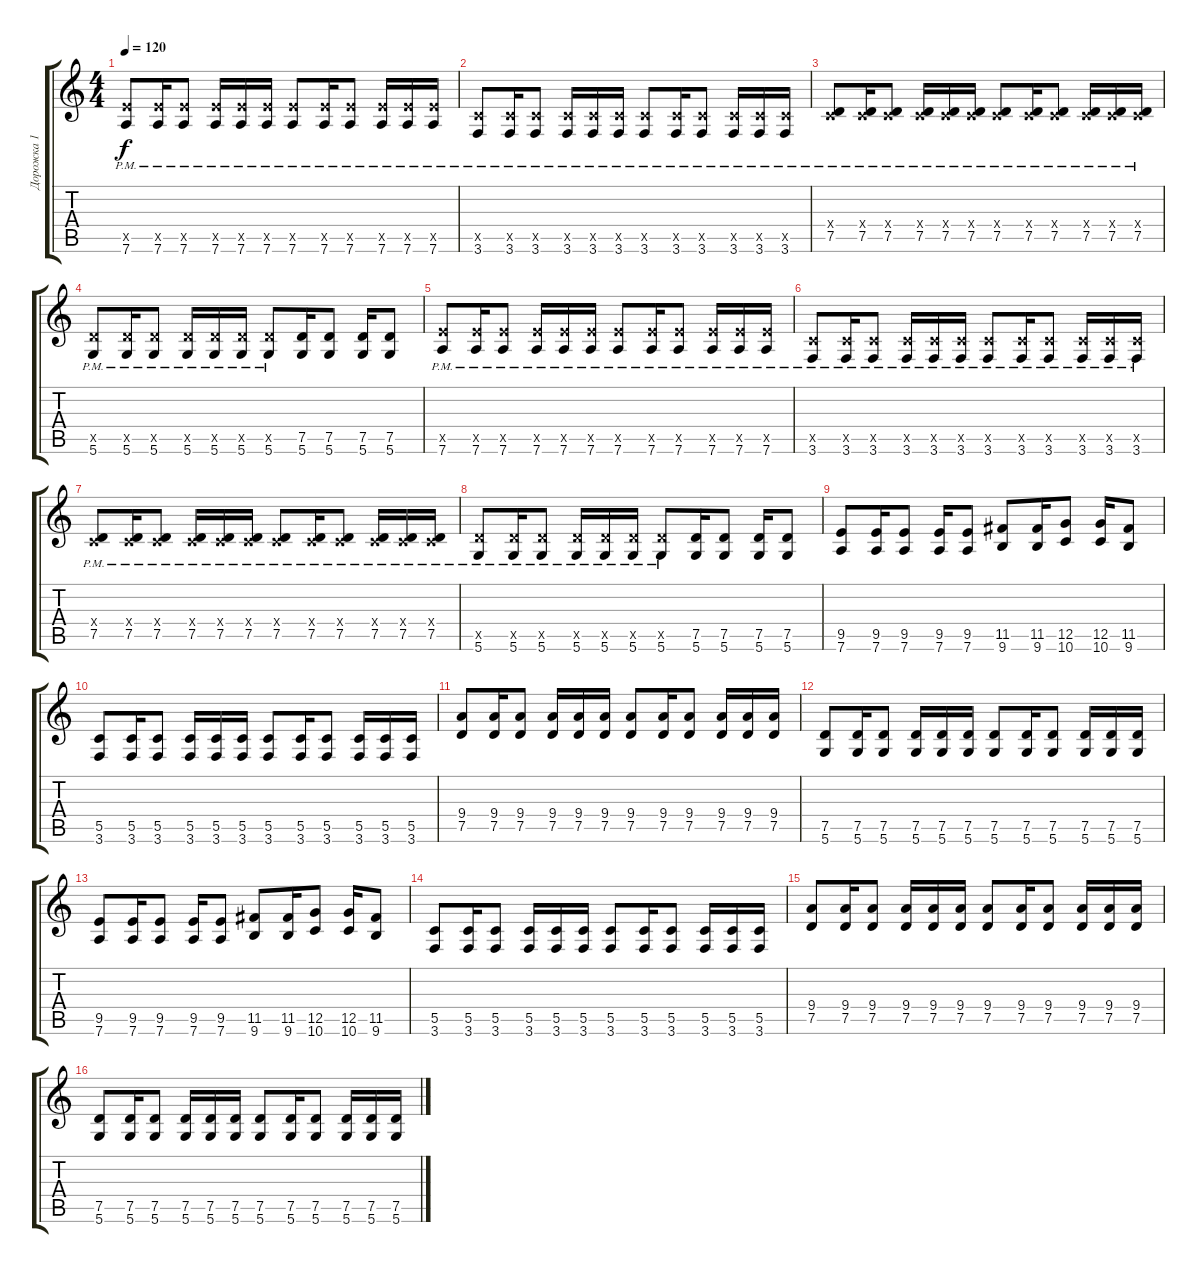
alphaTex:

\track ("Дорожка 1" "Дорожка 1") {instrument overdrivenguitar}
\staff {score tabs}
\tuning (D4 A3 F3 C3 G2 D2) {hide}
\ts (4 4)
\tempo 120
\clef g2
\ks c
(9.5{x} 7.6{pm}).8{dy f} (9.5{x} 7.6{pm}).16 (9.5{x} 7.6{pm}).8 (9.5{x} 7.6{pm}).16 (9.5{x} 7.6{pm}).16 (9.5{x} 7.6{pm}).16 (9.5{x} 7.6{pm}).8 (9.5{x} 7.6{pm}).16 (9.5{x} 7.6{pm}).8 (9.5{x} 7.6{pm}).16 (9.5{x} 7.6{pm}).16 (9.5{x} 7.6{pm}).16 |
(5.5{x} 3.6{pm}).8 (5.5{x} 3.6{pm}).16 (5.5{x} 3.6{pm}).8 (5.5{x} 3.6{pm}).16 (5.5{x} 3.6{pm}).16 (5.5{x} 3.6{pm}).16 (5.5{x} 3.6{pm}).8 (5.5{x} 3.6{pm}).16 (5.5{x} 3.6{pm}).8 (5.5{x} 3.6{pm}).16 (5.5{x} 3.6{pm}).16 (5.5{x} 3.6{pm}).16 |
(0.4{x} 7.5{pm}).8 (0.4{x} 7.5{pm}).16 (0.4{x} 7.5{pm}).8 (0.4{x} 7.5{pm}).16 (0.4{x} 7.5{pm}).16 (0.4{x} 7.5{pm}).16 (0.4{x} 7.5{pm}).8 (0.4{x} 7.5{pm}).16 (0.4{x} 7.5{pm}).8 (0.4{x} 7.5{pm}).16 (0.4{x} 7.5{pm}).16 (0.4{x} 7.5{pm}).16 |
(7.5{x} 5.6{pm}).8 (7.5{x} 5.6{pm}).16 (7.5{x} 5.6{pm}).8 (7.5{x} 5.6{pm}).16 (7.5{x} 5.6{pm}).16 (7.5{x} 5.6{pm}).16 (7.5{x} 5.6{pm}).8 (7.5 5.6).16 (7.5 5.6).8 (7.5 5.6).16 (7.5 5.6).8 |
(9.5{x} 7.6{pm}).8 (9.5{x} 7.6{pm}).16 (9.5{x} 7.6{pm}).8 (9.5{x} 7.6{pm}).16 (9.5{x} 7.6{pm}).16 (9.5{x} 7.6{pm}).16 (9.5{x} 7.6{pm}).8 (9.5{x} 7.6{pm}).16 (9.5{x} 7.6{pm}).8 (9.5{x} 7.6{pm}).16 (9.5{x} 7.6{pm}).16 (9.5{x} 7.6{pm}).16 |
(5.5{x} 3.6{pm}).8 (5.5{x} 3.6{pm}).16 (5.5{x} 3.6{pm}).8 (5.5{x} 3.6{pm}).16 (5.5{x} 3.6{pm}).16 (5.5{x} 3.6{pm}).16 (5.5{x} 3.6{pm}).8 (5.5{x} 3.6{pm}).16 (5.5{x} 3.6{pm}).8 (5.5{x} 3.6{pm}).16 (5.5{x} 3.6{pm}).16 (5.5{x} 3.6{pm}).16 |
(0.4{x} 7.5{pm}).8 (0.4{x} 7.5{pm}).16 (0.4{x} 7.5{pm}).8 (0.4{x} 7.5{pm}).16 (0.4{x} 7.5{pm}).16 (0.4{x} 7.5{pm}).16 (0.4{x} 7.5{pm}).8 (0.4{x} 7.5{pm}).16 (0.4{x} 7.5{pm}).8 (0.4{x} 7.5{pm}).16 (0.4{x} 7.5{pm}).16 (0.4{x} 7.5{pm}).16 |
(7.5{x} 5.6{pm}).8 (7.5{x} 5.6{pm}).16 (7.5{x} 5.6{pm}).8 (7.5{x} 5.6{pm}).16 (7.5{x} 5.6{pm}).16 (7.5{x} 5.6{pm}).16 (7.5{x} 5.6{pm}).8 (7.5 5.6).16 (7.5 5.6).8 (7.5 5.6).16 (7.5 5.6).8 |
(9.5 7.6).8 (9.5 7.6).16 (9.5 7.6).8 (9.5 7.6).16 (9.5 7.6).8 (11.5 9.6).8 (11.5 9.6).16 (12.5 10.6).8 (12.5 10.6).16 (11.5 9.6).8 |
(5.5 3.6).8 (5.5 3.6).16 (5.5 3.6).8 (5.5 3.6).16 (5.5 3.6).16 (5.5 3.6).16 (5.5 3.6).8 (5.5 3.6).16 (5.5 3.6).8 (5.5 3.6).16 (5.5 3.6).16 (5.5 3.6).16 |
(9.4 7.5).8 (9.4 7.5).16 (9.4 7.5).8 (9.4 7.5).16 (9.4 7.5).16 (9.4 7.5).16 (9.4 7.5).8 (9.4 7.5).16 (9.4 7.5).8 (9.4 7.5).16 (9.4 7.5).16 (9.4 7.5).16 |
(7.5 5.6).8 (7.5 5.6).16 (7.5 5.6).8 (7.5 5.6).16 (7.5 5.6).16 (7.5 5.6).16 (7.5 5.6).8 (7.5 5.6).16 (7.5 5.6).8 (7.5 5.6).16 (7.5 5.6).16 (7.5 5.6).16 |
(9.5 7.6).8 (9.5 7.6).16 (9.5 7.6).8 (9.5 7.6).16 (9.5 7.6).8 (11.5 9.6).8 (11.5 9.6).16 (12.5 10.6).8 (12.5 10.6).16 (11.5 9.6).8 |
(5.5 3.6).8 (5.5 3.6).16 (5.5 3.6).8 (5.5 3.6).16 (5.5 3.6).16 (5.5 3.6).16 (5.5 3.6).8 (5.5 3.6).16 (5.5 3.6).8 (5.5 3.6).16 (5.5 3.6).16 (5.5 3.6).16 |
(9.4 7.5).8 (9.4 7.5).16 (9.4 7.5).8 (9.4 7.5).16 (9.4 7.5).16 (9.4 7.5).16 (9.4 7.5).8 (9.4 7.5).16 (9.4 7.5).8 (9.4 7.5).16 (9.4 7.5).16 (9.4 7.5).16 |
(7.5 5.6).8 (7.5 5.6).16 (7.5 5.6).8 (7.5 5.6).16 (7.5 5.6).16 (7.5 5.6).16 (7.5 5.6).8 (7.5 5.6).16 (7.5 5.6).8 (7.5 5.6).16 (7.5 5.6).16 (7.5 5.6).16
